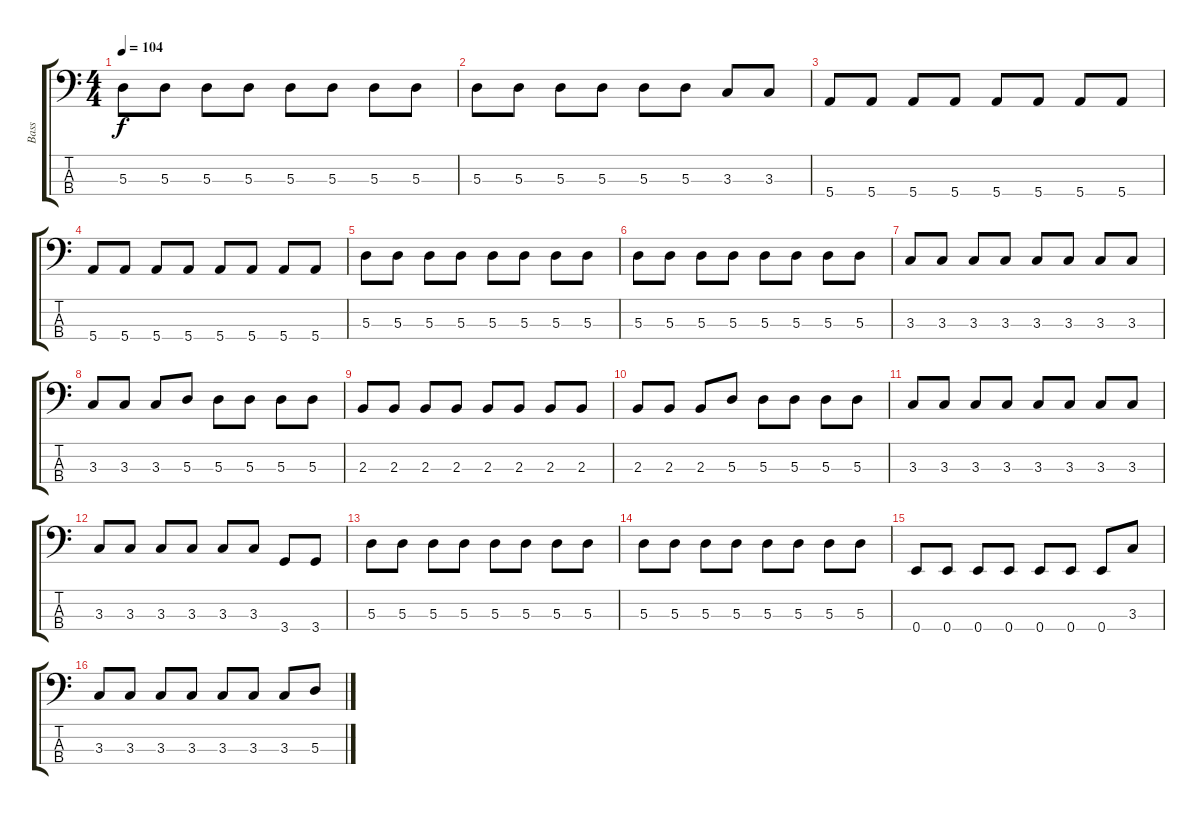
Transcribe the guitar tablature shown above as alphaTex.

\track ("Bass" "Bass") {instrument slapbass1}
\staff {score tabs}
\tuning (G2 D2 A1 E1) {hide}
\ts (4 4)
\tempo 104
\clef f4
\ks c
5.3.8{dy f} 5.3.8 5.3.8 5.3.8 5.3.8 5.3.8 5.3.8 5.3.8 |
5.3.8 5.3.8 5.3.8 5.3.8 5.3.8 5.3.8 3.3.8 3.3.8 |
5.4.8 5.4.8 5.4.8 5.4.8 5.4.8 5.4.8 5.4.8 5.4.8 |
5.4.8 5.4.8 5.4.8 5.4.8 5.4.8 5.4.8 5.4.8 5.4.8 |
5.3.8 5.3.8 5.3.8 5.3.8 5.3.8 5.3.8 5.3.8 5.3.8 |
5.3.8 5.3.8 5.3.8 5.3.8 5.3.8 5.3.8 5.3.8 5.3.8 |
3.3.8 3.3.8 3.3.8 3.3.8 3.3.8 3.3.8 3.3.8 3.3.8 |
3.3.8 3.3.8 3.3.8 5.3.8 5.3.8 5.3.8 5.3.8 5.3.8 |
2.3.8 2.3.8 2.3.8 2.3.8 2.3.8 2.3.8 2.3.8 2.3.8 |
2.3.8 2.3.8 2.3.8 5.3.8 5.3.8 5.3.8 5.3.8 5.3.8 |
3.3.8 3.3.8 3.3.8 3.3.8 3.3.8 3.3.8 3.3.8 3.3.8 |
3.3.8 3.3.8 3.3.8 3.3.8 3.3.8 3.3.8 3.4.8 3.4.8 |
5.3.8 5.3.8 5.3.8 5.3.8 5.3.8 5.3.8 5.3.8 5.3.8 |
5.3.8 5.3.8 5.3.8 5.3.8 5.3.8 5.3.8 5.3.8 5.3.8 |
0.4.8 0.4.8 0.4.8 0.4.8 0.4.8 0.4.8 0.4.8 3.3.8 |
3.3.8 3.3.8 3.3.8 3.3.8 3.3.8 3.3.8 3.3.8 5.3.8
